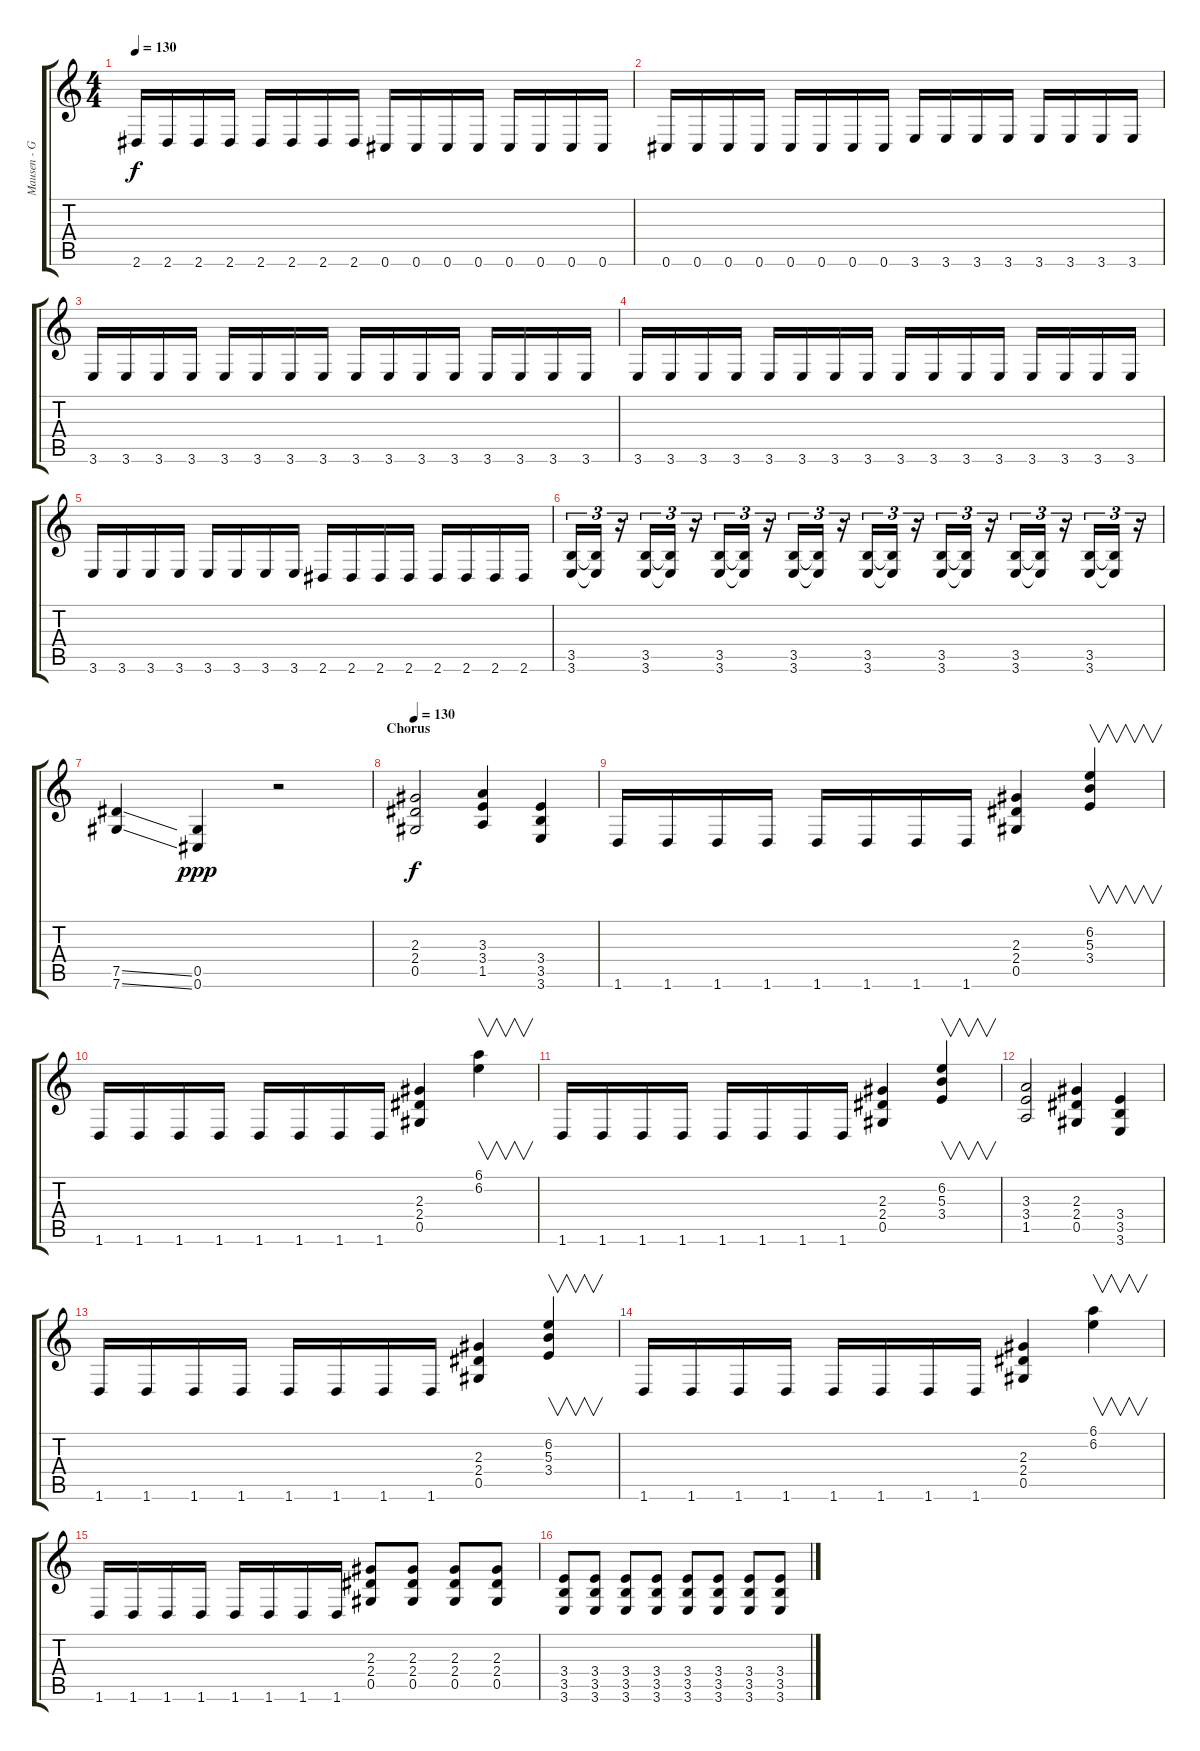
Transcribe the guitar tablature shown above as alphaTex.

\track ("Mausen - Guitar" "Mausen - G") {instrument overdrivenguitar}
\staff {score tabs}
\tuning (Eb4 Bb3 Gb3 Db3 Ab2 Db2) {hide}
\ts (4 4)
\tempo 130
\clef g2
\ks c
2.6.16{dy f} 2.6.16 2.6.16 2.6.16 2.6.16 2.6.16 2.6.16 2.6.16 0.6.16 0.6.16 0.6.16 0.6.16 0.6.16 0.6.16 0.6.16 0.6.16 |
0.6.16 0.6.16 0.6.16 0.6.16 0.6.16 0.6.16 0.6.16 0.6.16 3.6.16 3.6.16 3.6.16 3.6.16 3.6.16 3.6.16 3.6.16 3.6.16 |
3.6.16 3.6.16 3.6.16 3.6.16 3.6.16 3.6.16 3.6.16 3.6.16 3.6.16 3.6.16 3.6.16 3.6.16 3.6.16 3.6.16 3.6.16 3.6.16 |
3.6.16 3.6.16 3.6.16 3.6.16 3.6.16 3.6.16 3.6.16 3.6.16 3.6.16 3.6.16 3.6.16 3.6.16 3.6.16 3.6.16 3.6.16 3.6.16 |
3.6.16 3.6.16 3.6.16 3.6.16 3.6.16 3.6.16 3.6.16 3.6.16 2.6.16 2.6.16 2.6.16 2.6.16 2.6.16 2.6.16 2.6.16 2.6.16 |
(3.5 3.6).16{tu (3 2)} (3.5{t} 3.6{t}).16{tu (3 2)} r.16{tu (3 2)} (3.5 3.6).16{tu (3 2)} (3.5{t} 3.6{t}).16{tu (3 2)} r.16{tu (3 2)} (3.5 3.6).16{tu (3 2)} (3.5{t} 3.6{t}).16{tu (3 2)} r.16{tu (3 2)} (3.5 3.6).16{tu (3 2)} (3.5{t} 3.6{t}).16{tu (3 2)} r.16{tu (3 2)} (3.5 3.6).16{tu (3 2)} (3.5{t} 3.6{t}).16{tu (3 2)} r.16{tu (3 2)} (3.5 3.6).16{tu (3 2)} (3.5{t} 3.6{t}).16{tu (3 2)} r.16{tu (3 2)} (3.5 3.6).16{tu (3 2)} (3.5{t} 3.6{t}).16{tu (3 2)} r.16{tu (3 2)} (3.5 3.6).16{tu (3 2)} (3.5{t} 3.6{t}).16{tu (3 2)} r.16{tu (3 2)} |
(7.5{ss} 7.6{ss}).4 (0.5 0.6).4{dy ppp} r.2 |
\section ("" "Chorus")
\tempo 130
(2.3 2.4 0.5).2{dy f volume 12 balance 13 instrument overdrivenguitar} (3.3 3.4 1.5).4 (3.4 3.5 3.6).4 |
1.6.16 1.6.16 1.6.16 1.6.16 1.6.16 1.6.16 1.6.16 1.6.16 (2.3 2.4 0.5).4 (6.2 5.3 3.4).4{v} |
1.6.16 1.6.16 1.6.16 1.6.16 1.6.16 1.6.16 1.6.16 1.6.16 (2.3 2.4 0.5).4 (6.1 6.2).4{v} |
1.6.16 1.6.16 1.6.16 1.6.16 1.6.16 1.6.16 1.6.16 1.6.16 (2.3 2.4 0.5).4 (6.2 5.3 3.4).4{v} |
(3.3 3.4 1.5).2 (2.3 2.4 0.5).4 (3.4 3.5 3.6).4 |
1.6.16 1.6.16 1.6.16 1.6.16 1.6.16 1.6.16 1.6.16 1.6.16 (2.3 2.4 0.5).4 (6.2 5.3 3.4).4{v} |
1.6.16 1.6.16 1.6.16 1.6.16 1.6.16 1.6.16 1.6.16 1.6.16 (2.3 2.4 0.5).4 (6.1 6.2).4{v} |
1.6.16 1.6.16 1.6.16 1.6.16 1.6.16 1.6.16 1.6.16 1.6.16 (2.3 2.4 0.5).8 (2.3 2.4 0.5).8 (2.3 2.4 0.5).8 (2.3 2.4 0.5).8 |
(3.4 3.5 3.6).8 (3.4 3.5 3.6).8 (3.4 3.5 3.6).8 (3.4 3.5 3.6).8 (3.4 3.5 3.6).8 (3.4 3.5 3.6).8 (3.4 3.5 3.6).8 (3.4 3.5 3.6).8
